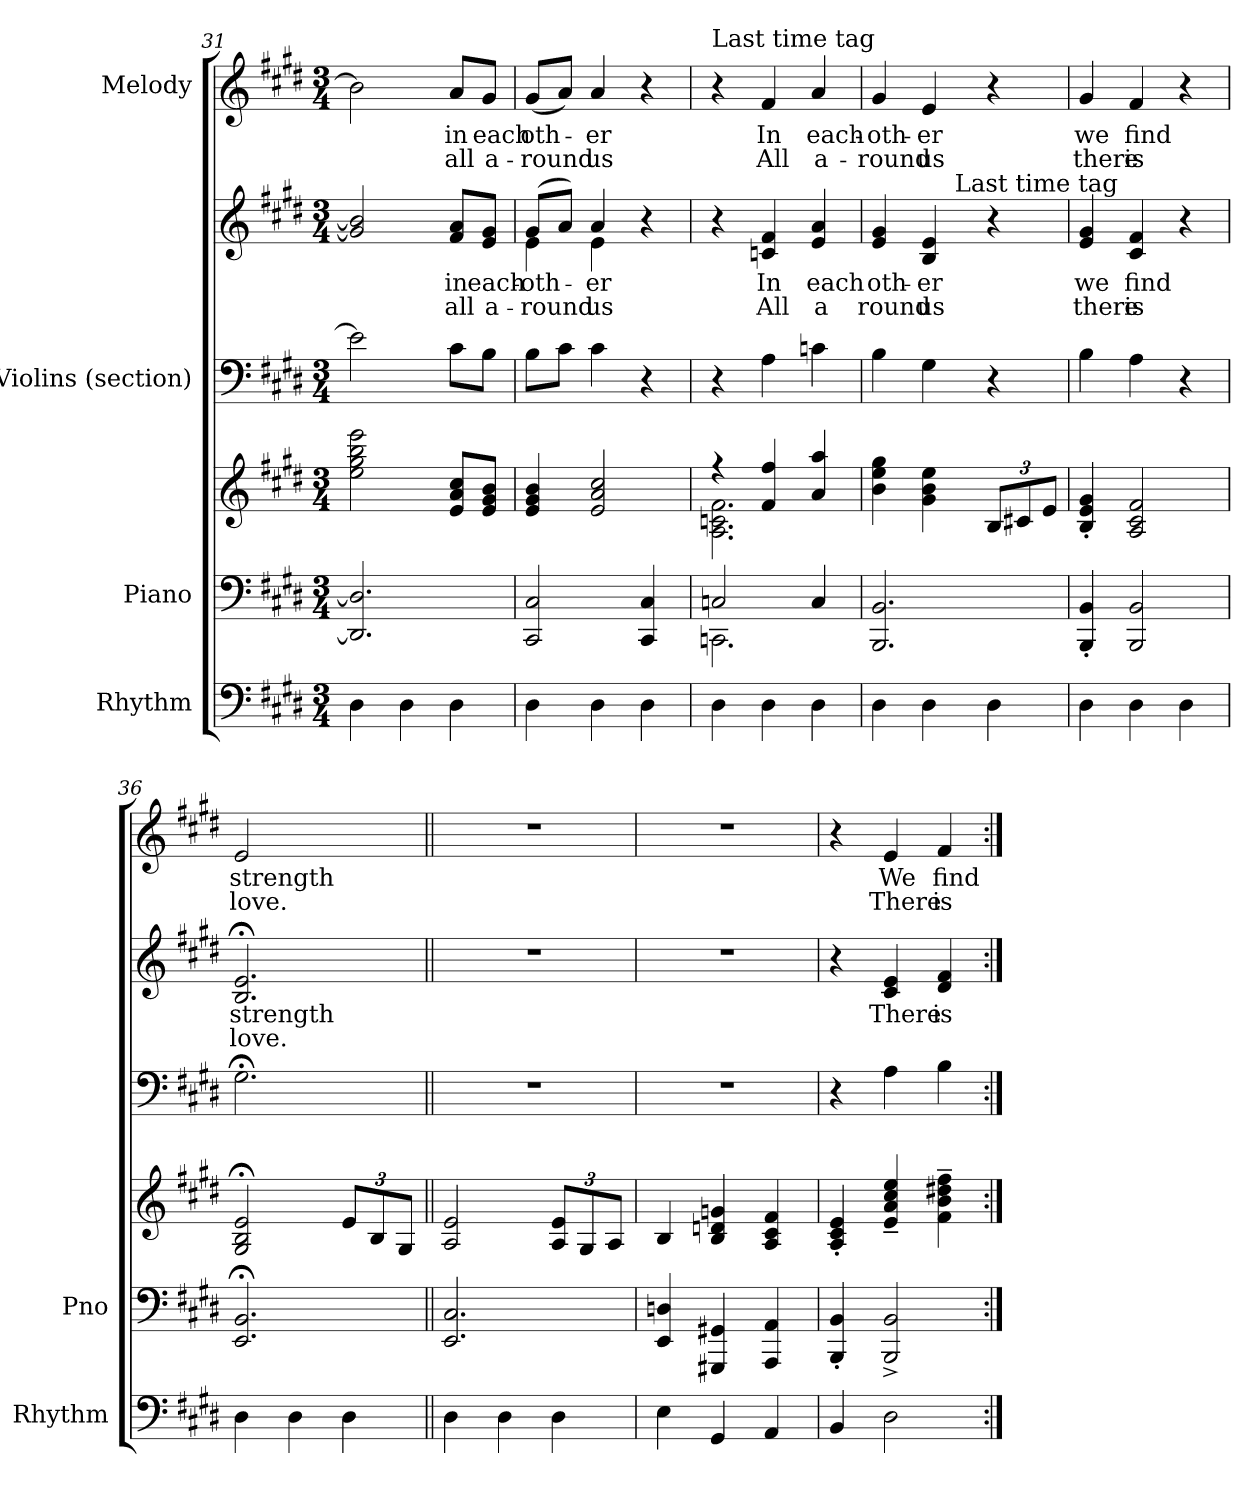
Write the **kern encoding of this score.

**kern	**kern	**kern	**kern	**kern	**text	**text	**kern	**text	**text
*part4	*part3	*part3	*part2	*part2	*part2	*part2	*part1	*part1	*part1
*staff6	*staff5	*staff4	*staff3	*staff2	*staff2	*staff2	*staff1	*staff1	*staff1
*I"Rhythm	*I"Piano	*	*I"Violins (section)	*	*	*	*I"Melody	*	*
*I'Rhythm	*I'Pno	*	*	*	*	*	*	*	*
*clefF4	*clefF4	*clefG2	*clefF4	*clefG2	*	*	*clefG2	*	*
*ITrd7c12	*	*	*	*	*	*	*	*	*
*k[f#c#g#d#]	*k[f#c#g#d#]	*k[f#c#g#d#]	*k[f#c#g#d#]	*k[f#c#g#d#]	*	*	*k[f#c#g#d#]	*	*
*E:	*E:	*E:	*E:	*E:	*	*	*E:	*	*
*M3/4	*M3/4	*M3/4	*M3/4	*M3/4	*	*	*M3/4	*	*
=31	=31	=31	=31	=31	=31	=31	=31	=31	=31
4DD#	2.DD/] 2.D/]	2ee\ 2gg#\ 2bb\ 2eee\	2e\]	2g#/] 2b/]	.	.	2b]	.	.
4DD#	.	.	.	.	.	.	.	.	.
!	!	!	!	!	!LO:LY:b	!LO:LY:b	!	!	!
4DD#	.	8e/ 8a/ 8cc#/L	8c#\L	8f#/ 8a/L	in	all	8a/L	in	all
!	!	!	!	!	!LO:LY:b	!LO:LY:b	!	!	!
.	.	8e/ 8g#/ 8b/J	8B\J	8e/ 8g#/J	each-	a-	8g#/J	each	a-
=32	=32	=32	=32	=32	=32	=32	=32	=32	=32
!	!	!	!	!	!LO:LY:b	!LO:LY:b	!	!	!
*	*	*	*	*^	*	*	*	*	*
4DD#	2CC#/ 2C#/	4e/ 4g#/ 4b/	8B\L	(>8g#/L	4e\	-oth-	-round	(>8g#/L	oth-	-round
.	.	.	8c#\J	8a/J)	.	.	.	8a/J)	.	.
!	!	!	!	!	!	!LO:LY:b	!LO:LY:b	!	!	!
4DD#	.	2e/ 2a/ 2cc#/	4c#\	4a/	4e\	-er	us	4a	-er	us
4DD#	4CC#/ 4C#/	.	4r	4r	4ryy	.	.	4r	.	.
!!LO:LB:g=z
=33	=33	=33	=33	=33	=33	=33	=33	=33	=33	=33
*	*^	*^	*	*	*	*	*	*	*	*
!	!	!	!	!	!	!	!	!	!	!LO:TX:a:t=Last time tag	!	!
*	*	*	*	*	*	*v	*v	*	*	*	*	*
4DD#	2Cn/	2.CCn\	4r	2.A\ 2.cn\ 2.f#\	4r	4r	.	.	4r	.	.
!	!	!	!	!	!	!	!LO:LY:b	!LO:LY:b	!	!	!
4DD#	.	.	4f#/ 4ff#/	.	4A\	4cn/ 4f#/	In	All	4f#	In	All
!	!	!	!	!	!	!	!LO:LY:b	!LO:LY:b	!	!	!
4DD#	4C/	.	4a/ 4aa/	.	4cn\	4e/ 4a/	each	a	4a	each-	a-
*	*v	*v	*	*	*	*	*	*	*	*	*
*	*	*v	*v	*	*	*	*	*	*	*
=34	=34	=34	=34	=34	=34	=34	=34	=34	=34
!	!	!	!	!	!LO:LY:b	!LO:LY:b	!	!	!
*	*	*	*	*^	*	*	*	*	*
4DD#	2.BBB/ 2.BB/	4b\ 4ee\ 4gg#\	4B\	4e/ 4g#/	4.ryy	oth-	round	4g#	-oth-	-round
!	!	!	!	!	!	!LO:LY:b	!LO:LY:b	!	!	!
4DD#	.	4g#\ 4b\ 4ee\	4G#\	4B/ 4e/	.	-er	us	4e	-er	us
!	!	!	!	!	!LO:TX:a:t=Last time tag	!	!	!	!	!
.	.	.	.	.	4.ryy	.	.	.	.	.
*	*	*Xbrackettup	*	*	*	*	*	*	*	*
4DD#	.	12B/L	4r	4r	.	.	.	4r	.	.
.	.	12c#X/	.	.	.	.	.	.	.	.
.	.	12e/J	.	.	.	.	.	.	.	.
=35	=35	=35	=35	=35	=35	=35	=35	=35	=35	=35
!	!	!	!	!	!	!LO:LY:b	!LO:LY:b	!	!	!
*	*	*	*	*v	*v	*	*	*	*	*
4DD#	4BBB/' 4BB/'	4B/' 4e/' 4g#/'	4B\	4e/ 4g#/	we	there	4g#	we	there
!	!	!	!	!	!LO:LY:b	!LO:LY:b	!	!	!
4DD#	2BBB/ 2BB/	2A/ 2c#/ 2f#/	4A\	4c#/ 4f#/	find	is	4f#	find	is
4DD#	.	.	4r	4r	.	.	4r	.	.
=36	=36	=36	=36	=36	=36	=36	=36	=36	=36
!	!	!	!	!	!LO:LY:b	!LO:LY:b	!LO:N:vis=2	!	!
4DD#	2.EE/; 2.BB/;	2G#/;< 2B/;< 2e/;<	2.G#;<\	2.B/;< 2.e/;<	strength	love.	2.e	strength	love.
4DD#	.	.	.	.	.	.	.	.	.
4DD#	.	12e/L	.	.	.	.	.	.	.
.	.	12B/	.	.	.	.	.	.	.
.	.	12G#/J	.	.	.	.	.	.	.
=37||	=37||	=37||	=37||	=37||	=37||	=37||	=37||	=37||	=37||
4DD#	2.EE/ 2.C#/	2A/ 2e/	2.r	2.r	.	.	2.r	.	.
4DD#	.	.	.	.	.	.	.	.	.
4DD#	.	12A/ 12e/L	.	.	.	.	.	.	.
.	.	12G#/	.	.	.	.	.	.	.
.	.	12A/J	.	.	.	.	.	.	.
=38	=38	=38	=38	=38	=38	=38	=38	=38	=38
4EE	4EE/ 4Dn/	4B/	2.r	2.r	.	.	2.r	.	.
4GGG#	4GGG#X/ 4GG#X/	4B/ 4dn/ 4gn/	.	.	.	.	.	.	.
4AAA	4AAA/ 4AA/	4A/ 4c#/ 4f#/	.	.	.	.	.	.	.
=39	=39	=39	=39	=39	=39	=39	=39	=39	=39
4BBB	4BBB/' 4BB/'	4A/' 4c#/' 4e/'	4r	4r	.	.	4r	.	.
!	!	!	!	!	!LO:LY:b	!	!	!	!
2DD#	2BBB/^ 2BB/^	4e/~ 4a/~ 4cc#/~ 4ee/~	4A\	4c#/ 4e/	There	.	4e	We	There
!	!	!	!	!	!LO:LY:b	!	!	!	!
.	.	4f#\~ 4b\~ 4dd#X\~ 4ff#\~	4B\	4d#/ 4f#/	is	.	4f#	find	is
=:|!	=:|!	=:|!	=:|!	=:|!	=:|!	=:|!	=:|!	=:|!	=:|!
*-	*-	*-	*-	*-	*-	*-	*-	*-	*-
